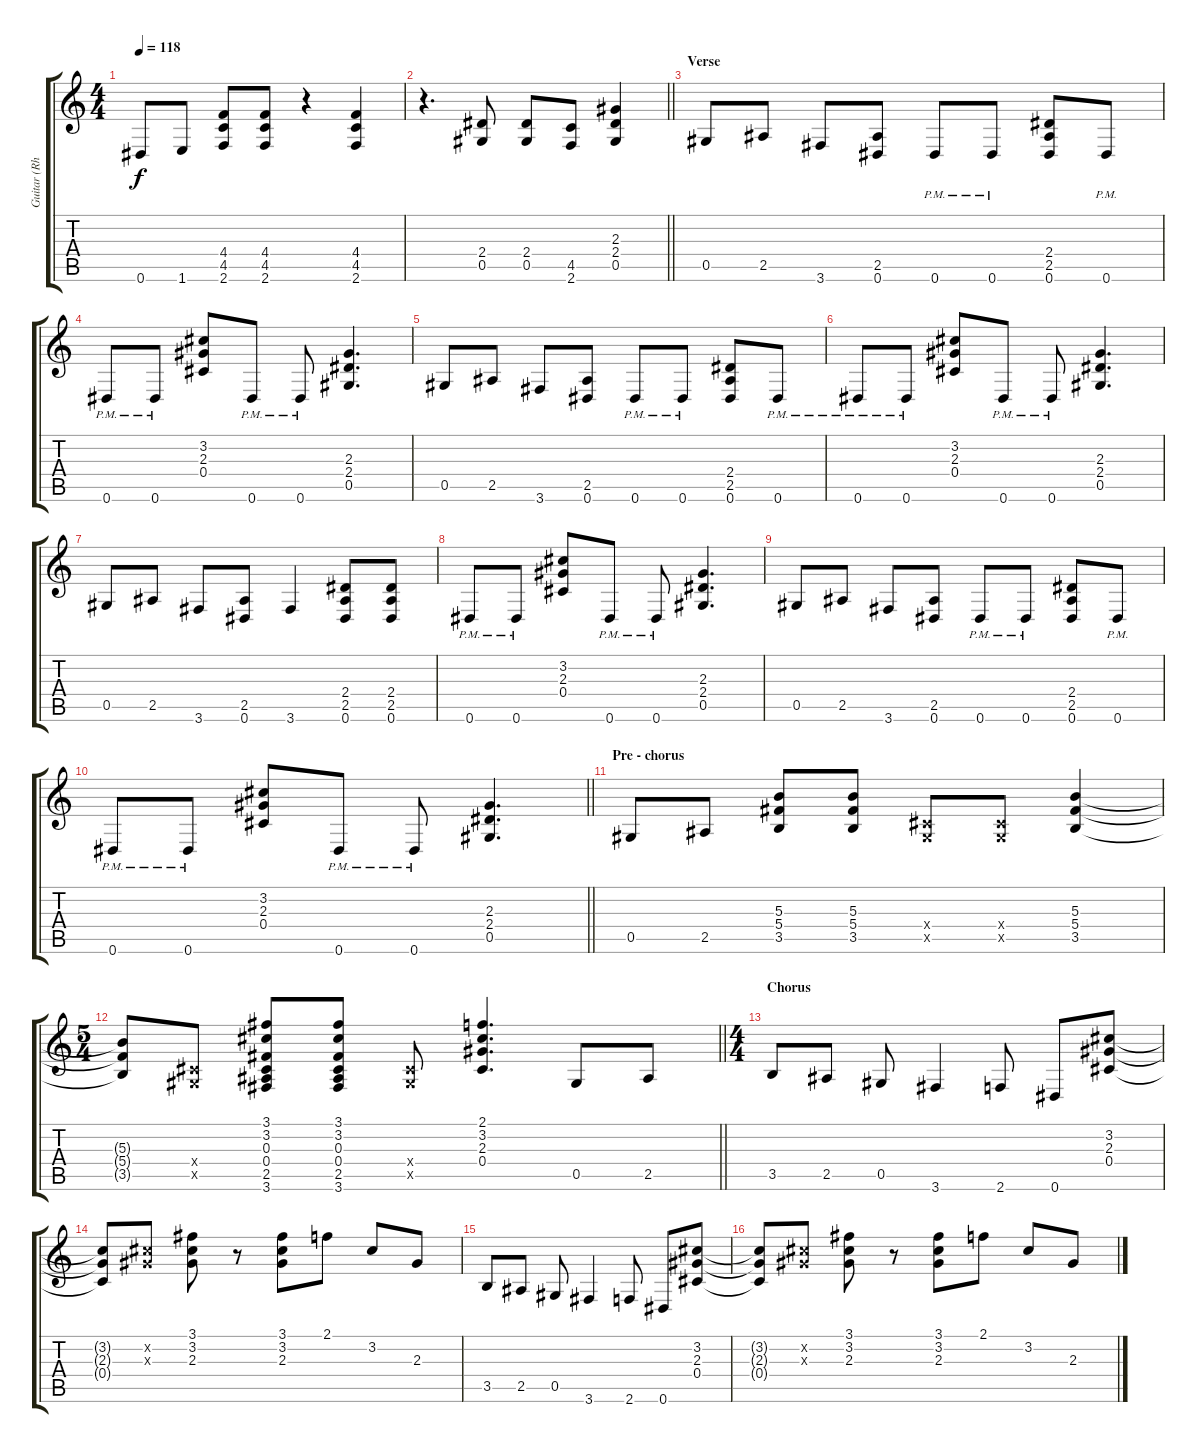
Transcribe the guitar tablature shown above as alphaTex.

\track ("Guitar (Rhythm)" "Guitar (Rh") {instrument distortionguitar}
\staff {score tabs}
\tuning (Eb4 Bb3 Gb3 Db3 Ab2 Eb2) {hide}
\ts (4 4)
\tempo 118
\clef g2
\ks c
0.6.8{dy f} 1.6.8 (4.4 4.5 2.6).8 (4.4 4.5 2.6).8 r.4 (4.4 4.5 2.6).4 |
\barLineRight lightlight
r.4{d} (2.4 0.5).8 (2.4 0.5).8 (4.5 2.6).8 (2.3 2.4 0.5).4 |
\section ("" "Verse")
0.5.8 2.5.8 3.6.8 (2.5 0.6).8 0.6{pm}.8 0.6{pm}.8 (2.4 2.5 0.6).8 0.6{pm}.8 |
0.6{pm}.8 0.6{pm}.8 (3.2 2.3 0.4).8 0.6{pm}.8 0.6{pm}.8 (2.3 2.4 0.5).4{d} |
0.5.8 2.5.8 3.6.8 (2.5 0.6).8 0.6{pm}.8 0.6{pm}.8 (2.4 2.5 0.6).8 0.6{pm}.8 |
0.6{pm}.8 0.6{pm}.8 (3.2 2.3 0.4).8 0.6{pm}.8 0.6{pm}.8 (2.3 2.4 0.5).4{d} |
0.5.8 2.5.8 3.6.8 (2.5 0.6).8 3.6.4 (2.4 2.5 0.6).8 (2.4 2.5 0.6).8 |
0.6{pm}.8 0.6{pm}.8 (3.2 2.3 0.4).8 0.6{pm}.8 0.6{pm}.8 (2.3 2.4 0.5).4{d} |
0.5.8 2.5.8 3.6.8 (2.5 0.6).8 0.6{pm}.8 0.6{pm}.8 (2.4 2.5 0.6).8 0.6{pm}.8 |
\barLineRight lightlight
0.6{pm}.8 0.6{pm}.8 (3.2 2.3 0.4).8 0.6{pm}.8 0.6{pm}.8 (2.3 2.4 0.5).4{d} |
\section ("" "Pre - chorus")
0.5.8 2.5.8 (5.3 5.4 3.5).8 (5.3 5.4 3.5).8 (0.4{x} 0.5{x}).8 (0.4{x} 0.5{x}).8 (5.3 5.4 3.5).4 |
\ts (5 4)
\barLineRight lightlight
(5.3{t} 5.4{t} 3.5{t}).8 (0.4{x} 0.5{x}).8 (3.1 3.2 0.3 0.4 2.5 3.6).8 (3.1 3.2 0.3 0.4 2.5 3.6).8 (0.4{x} 0.5{x}).8 (2.1 3.2 2.3 0.4).4{d} 0.5.8 2.5.8 |
\ts (4 4)
\section ("" "Chorus")
3.5.8 2.5.8 0.5.8 3.6.4 2.6.8 0.6.8 (3.2 2.3 0.4).8 |
(3.2{t} 2.3{t} 0.4{t}).8 (3.2{x} 2.3{x}).8 (3.1 3.2 2.3).8 r.8 (3.1 3.2 2.3).8 2.1.8 3.2.8 2.3.8 |
3.5.8 2.5.8 0.5.8 3.6.4 2.6.8 0.6.8 (3.2 2.3 0.4).8 |
(3.2{t} 2.3{t} 0.4{t}).8 (3.2{x} 2.3{x}).8 (3.1 3.2 2.3).8 r.8 (3.1 3.2 2.3).8 2.1.8 3.2.8 2.3.8
